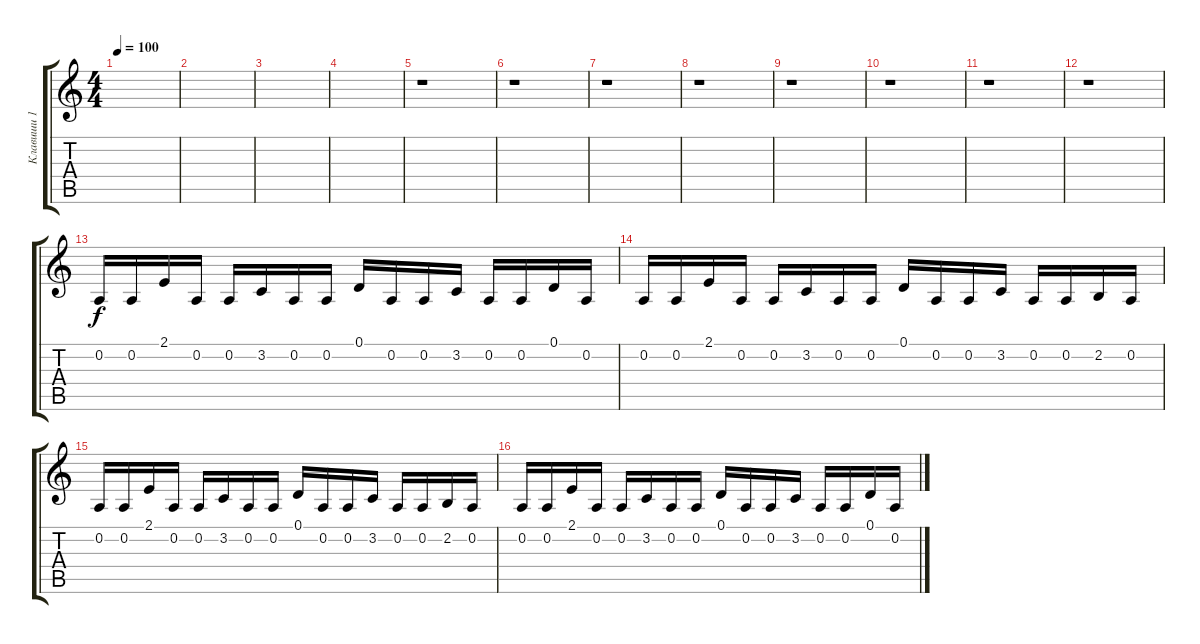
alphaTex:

\track ("Клавиши 1" "Клавиши 1") {instrument pad1newage}
\staff {score tabs}
\tuning (D4 A3 F3 C3 G2 D2) {hide}
\ts (4 4)
\tempo 100
\clef g2
\ks c
|
|
|
|
r.1 |
r.1 |
r.1 |
r.1 |
r.1 |
r.1 |
r.1 |
r.1 |
0.2.16 0.2.16 2.1.16 0.2.16 0.2.16 3.2.16 0.2.16 0.2.16 0.1.16 0.2.16 0.2.16 3.2.16 0.2.16 0.2.16 0.1.16 0.2.16 |
0.2.16 0.2.16 2.1.16 0.2.16 0.2.16 3.2.16 0.2.16 0.2.16 0.1.16 0.2.16 0.2.16 3.2.16 0.2.16 0.2.16 2.2.16 0.2.16 |
0.2.16 0.2.16 2.1.16 0.2.16 0.2.16 3.2.16 0.2.16 0.2.16 0.1.16 0.2.16 0.2.16 3.2.16 0.2.16 0.2.16 2.2.16 0.2.16 |
0.2.16 0.2.16 2.1.16 0.2.16 0.2.16 3.2.16 0.2.16 0.2.16 0.1.16 0.2.16 0.2.16 3.2.16 0.2.16 0.2.16 0.1.16 0.2.16
